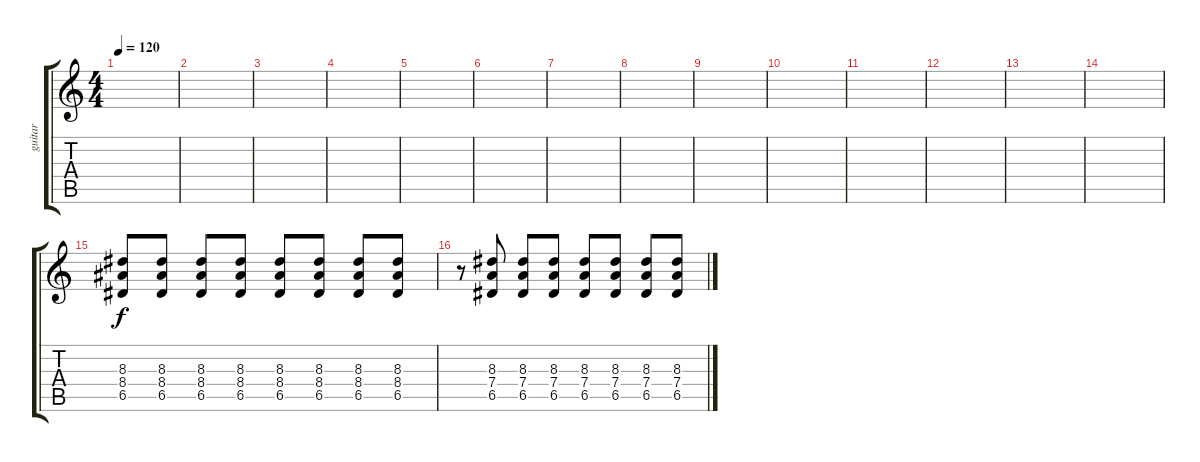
\track ("guitar" "guitar") {instrument acousticguitarnylon}
\staff {score tabs}
\tuning (E4 B3 G3 D3 A2 E2) {hide}
\ts (4 4)
\tempo 120
\clef g2
\ks c
|
|
|
|
|
|
|
|
|
|
|
|
|
|
(8.3 8.4 6.5).8 (8.3 8.4 6.5).8 (8.3 8.4 6.5).8 (8.3 8.4 6.5).8 (8.3 8.4 6.5).8 (8.3 8.4 6.5).8 (8.3 8.4 6.5).8 (8.3 8.4 6.5).8 |
r.8 (8.3 7.4 6.5).8 (8.3 7.4 6.5).8 (8.3 7.4 6.5).8 (8.3 7.4 6.5).8 (8.3 7.4 6.5).8 (8.3 7.4 6.5).8 (8.3 7.4 6.5).8
